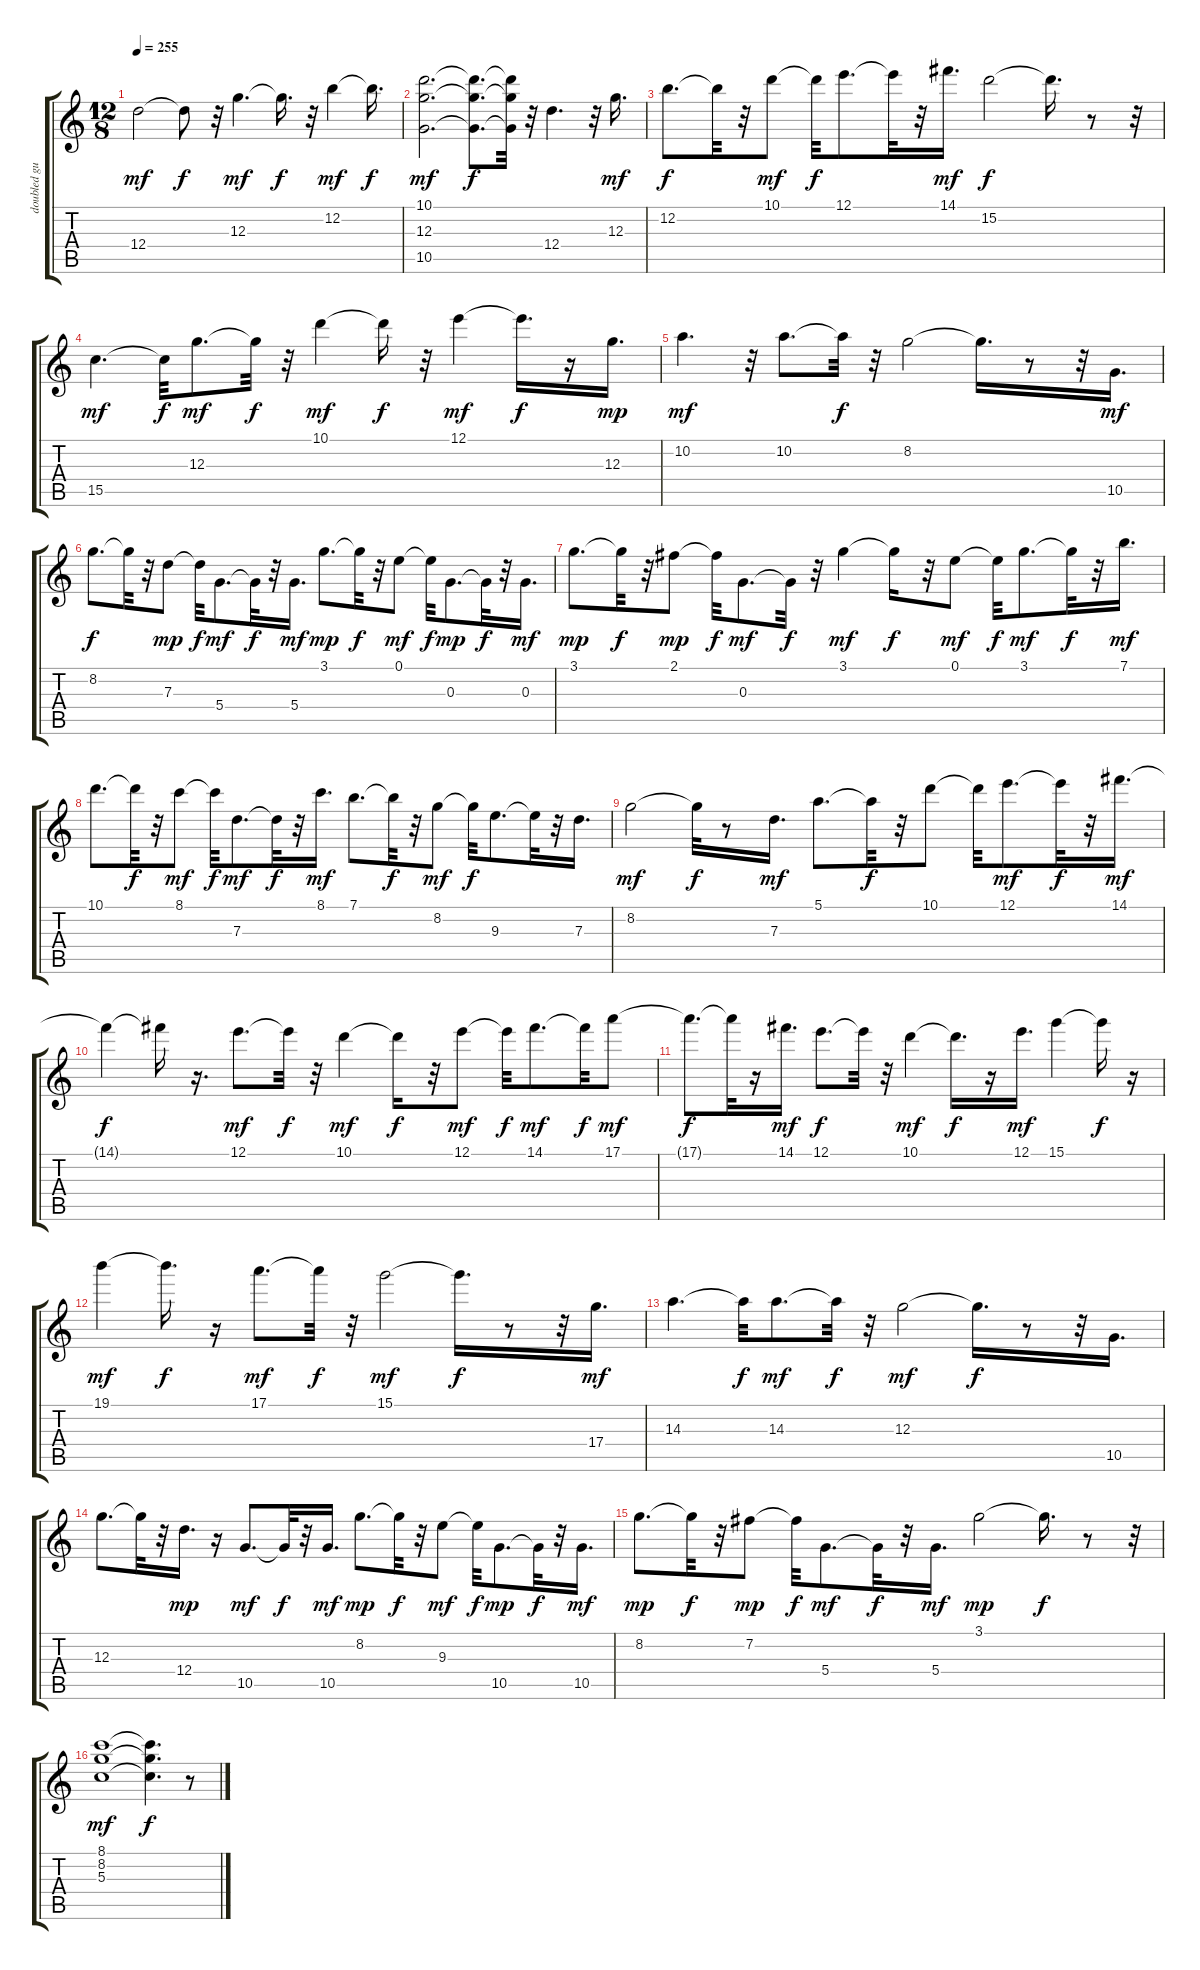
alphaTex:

\track ("doubled guitar      " "doubled gu") {instrument distortionguitar}
\staff {score tabs}
\tuning (E4 B3 G3 D3 A2 E2) {hide}
\ts (12 8)
\tempo 255
\clef g2
\ks c
12.4.2{dy mf} 12.4{t}.8{dy f} r.32 12.3.4{d dy mf} 12.3{t}.16{d dy f} r.32 12.2.4{dy mf} 12.2{t}.16{d dy f} |
(10.1 12.3 10.5).2{d dy mf} (10.1{t} 12.3{t} 10.5{t}).8{d dy f} (10.1{t} 12.3{t} 10.5{t}).32 r.32 12.4.4{d} r.32 12.3.16{d dy mf} |
12.2.8{d dy f} 12.2{t}.32 r.32 10.1.8{dy mf} 10.1{t}.32{dy f} 12.1.8{d} 12.1{t}.32 r.32 14.1.16{d dy mf} 15.2.2{dy f} 15.2{t}.16{d} r.8 r.32 |
15.5.4{d dy mf} 15.5{t}.32{dy f} 12.3.8{d dy mf} 12.3{t}.32{dy f} r.32 10.1.4{dy mf} 10.1{t}.16{dy f} r.32 12.1.4{dy mf} 12.1{t}.16{d dy f} r.16 12.3.16{d dy mp} |
10.2.4{d dy mf} r.32 10.2.8{d} 10.2{t}.32{dy f} r.32 8.2.2 8.2{t}.16{d} r.8 r.32 10.5.16{d dy mf} |
8.2.8{d dy f} 8.2{t}.32 r.32 7.3.8{dy mp} 7.3{t}.32{dy f} 5.4.8{d dy mf} 5.4{t}.32{dy f} r.32 5.4.16{d dy mf} 3.1.8{d dy mp} 3.1{t}.32{dy f} r.32 0.1.8{dy mf} 0.1{t}.32{dy f} 0.3.8{d dy mp} 0.3{t}.32{dy f} r.32 0.3.16{d dy mf} |
3.1.8{d dy mp} 3.1{t}.32{dy f} r.32 2.1.8{dy mp} 2.1{t}.32{dy f} 0.3.8{d dy mf} 0.3{t}.32{dy f} r.32 3.1.4{dy mf} 3.1{t}.16{dy f} r.32 0.1.8{dy mf} 0.1{t}.32{dy f} 3.1.8{d dy mf} 3.1{t}.32{dy f} r.32 7.1.16{d dy mf} |
10.1.8{d} 10.1{t}.32{dy f} r.32 8.1.8{dy mf} 8.1{t}.32{dy f} 7.3.8{d dy mf} 7.3{t}.32{dy f} r.32 8.1.16{d dy mf} 7.1.8{d} 7.1{t}.32{dy f} r.32 8.2.8{dy mf} 8.2{t}.32{dy f} 9.3.8{d} 9.3{t}.32 r.32 7.3.16{d} |
8.2.2{dy mf} 8.2{t}.32{dy f} r.8 7.3.16{d dy mf} 5.1.8{d} 5.1{t}.32{dy f} r.32 10.1.8 10.1{t}.32 12.1.8{d dy mf} 12.1{t}.32{dy f} r.32 14.1.16{d dy mf} |
14.1{t}.4{dy f} 14.1{t}.16 r.16{d} 12.1.8{d dy mf} 12.1{t}.32{dy f} r.32 10.1.4{dy mf} 10.1{t}.16{dy f} r.32 12.1.8{dy mf} 12.1{t}.32{dy f} 14.1.8{d dy mf} 14.1{t}.32{dy f} 17.1.8{dy mf} |
17.1{t}.8{d dy f} 17.1{t}.32 r.16 14.1.16{d dy mf} 12.1.8{d dy f} 12.1{t}.32 r.32 10.1.4{dy mf} 10.1{t}.16{d dy f} r.16 12.1.16{d dy mf} 15.1.4 15.1{t}.16{dy f} r.16 |
19.1.4{dy mf} 19.1{t}.16{d dy f} r.16 17.1.8{d dy mf} 17.1{t}.32{dy f} r.32 15.1.2{dy mf} 15.1{t}.16{d dy f} r.8 r.32 17.4.16{d dy mf} |
14.3.4{d} 14.3{t}.32{dy f} 14.3.8{d dy mf} 14.3{t}.32{dy f} r.32 12.3.2{dy mf} 12.3{t}.16{d dy f} r.8 r.32 10.5.16{d} |
12.3.8{d} 12.3{t}.32 r.32 12.4.16{d dy mp} r.16 10.5.8{d dy mf} 10.5{t}.32{dy f} r.32 10.5.16{d dy mf} 8.2.8{d dy mp} 8.2{t}.32{dy f} r.32 9.3.8{dy mf} 9.3{t}.32{dy f} 10.5.8{d dy mp} 10.5{t}.32{dy f} r.32 10.5.16{d dy mf} |
8.2.8{d dy mp} 8.2{t}.32{dy f} r.32 7.2.8{dy mp} 7.2{t}.32{dy f} 5.4.8{d dy mf} 5.4{t}.32{dy f} r.32 5.4.16{d dy mf} 3.1.2{dy mp} 3.1{t}.16{d dy f} r.8 r.32 |
(8.1 8.2 5.3).1{dy mf} (8.1{t} 8.2{t} 5.3{t}).4{d dy f} r.8
